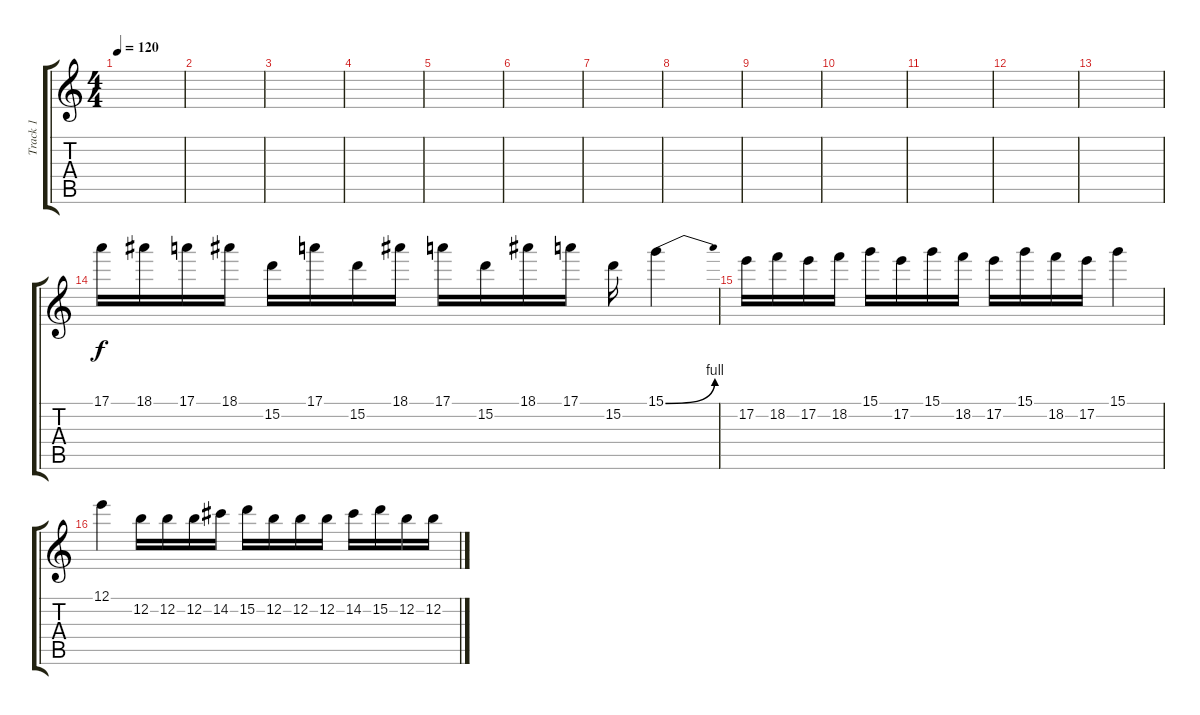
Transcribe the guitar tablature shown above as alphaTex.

\track ("Track 1" "Track 1") {instrument distortionguitar}
\staff {score tabs}
\tuning (E4 B3 G3 D3 A2 E2) {hide}
\ts (4 4)
\tempo 120
\clef g2
\ks c
|
|
|
|
|
|
|
|
|
|
|
|
|
17.1.16 18.1.16 17.1.16 18.1.16 15.2.16 17.1.16 15.2.16 18.1.16 17.1.16 15.2.16 18.1.16 17.1.16 15.2.16 15.1{be (bend 0 0 60 4)}.4 |
17.2.16 18.2.16 17.2.16 18.2.16 15.1.16 17.2.16 15.1.16 18.2.16 17.2.16 15.1.16 18.2.16 17.2.16 15.1.4 |
12.1.4 12.2.16 12.2.16 12.2.16 14.2.16 15.2.16 12.2.16 12.2.16 12.2.16 14.2.16 15.2.16 12.2.16 12.2.16
